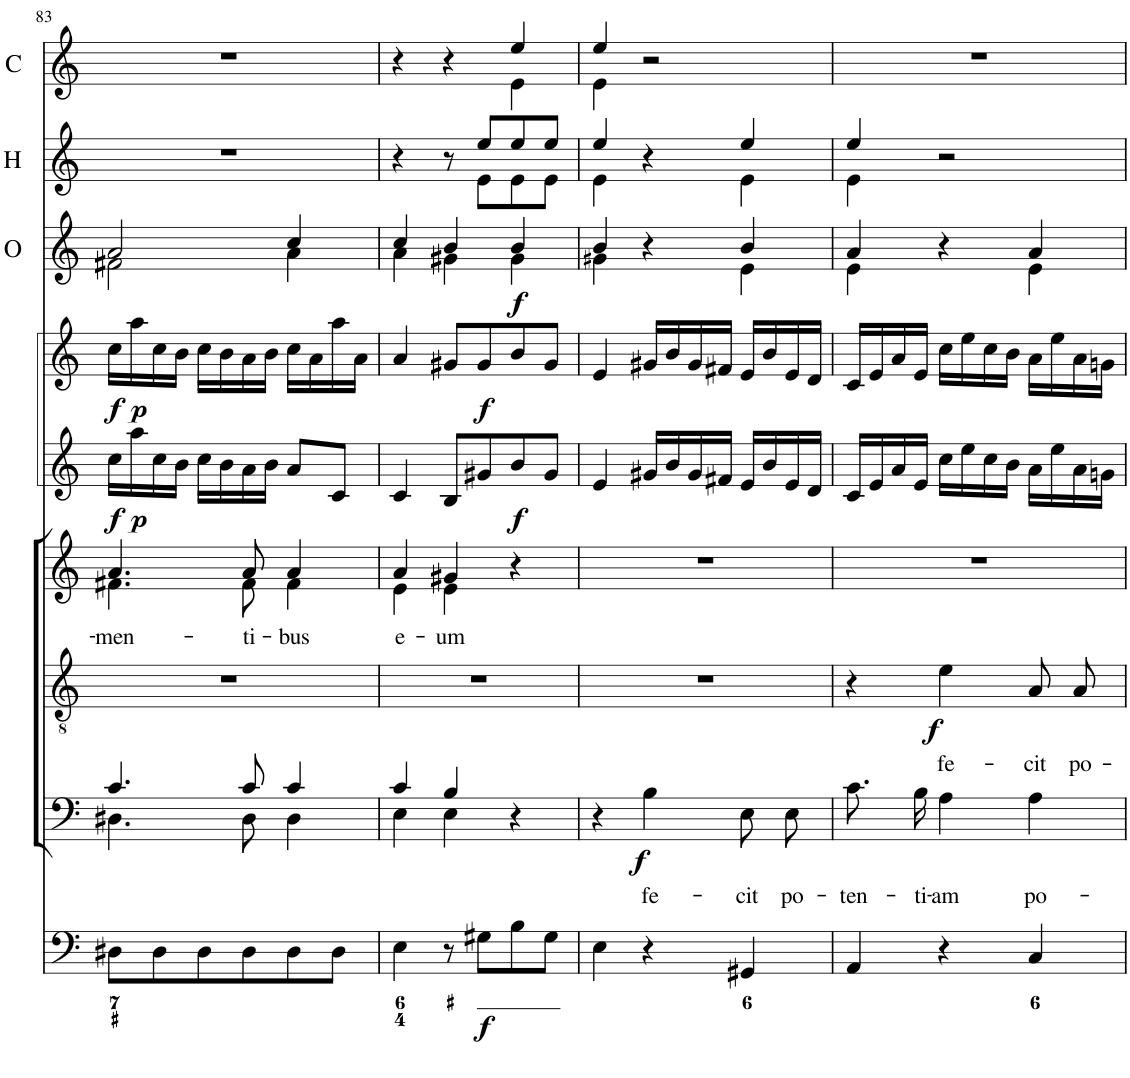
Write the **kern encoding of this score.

**kern	**dynam	**kern	**text	**dynam	**kern	**text	**dynam	**kern	**text	**kern	**dynam	**kern	**dynam	**kern	**dynam	**kern	**kern
*part9	*part9	*part8	*part8	*part8	*part7	*part7	*part7	*part6	*part6	*part5	*part5	*part4	*part4	*part3	*part3	*part2	*part1
*staff9	*staff9	*staff8	*staff8	*staff8	*staff7	*staff7	*staff7	*staff6	*staff6	*staff5	*staff5	*staff4	*staff4	*staff3	*staff3	*staff2	*staff1
*I"Organ	*	*I"Bass	*	*	*I"Tenor	*	*	*I"Soprano	*	*I"Violin	*	*I"Violin	*	*I"Oboi	*	*I"Corni	*I"Clarini
*	*	*	*	*	*	*	*	*	*	*I'Vln	*	*I'Vln	*	*I'O	*	*	*I'C
!!LO:PB:g=z
*clefF4	*	*clefF4	*	*	*clefGv2	*	*	*clefG2	*	*clefG2	*	*clefG2	*	*clefG2	*	*clefG2	*clefG2
*	*	*	*	*	*	*	*	*	*	*	*	*	*	*	*	*Trd7c12	*
*k[]	*	*k[]	*	*	*k[]	*	*	*k[]	*	*k[]	*	*k[]	*	*k[]	*	*k[]	*k[]
*M3/4	*	*M3/4	*	*	*M3/4	*	*	*M3/4	*	*M3/4	*	*M3/4	*	*M3/4	*	*M3/4	*M3/4
=83	=83	=83	=83	=83	=83	=83	=83	=83	=83	=83	=83	=83	=83	=83	=83	=83	=83
*	*	*^	*	*	*	*	*	*	*	*	*	*	*	*	*	*	*
!	!	!	!	!	!	!	!	!	!	!LO:LY:b	!	!LO:DY:b	!	!LO:DY:b	!	!	!	!
*	*	*	*	*	*	*	*	*	*^	*	*	*	*	*	*^	*	*	*
8D#X\L	.	4.c/	4.D#X\	.	.	2.r	.	.	4.a/	4.f#X\	-men-	16cc\LL	f	16cc\LL	f	2a/	2f#X\	.	2.r	2.r
!	!	!	!	!	!	!	!	!	!	!	!	!	!LO:DY:b	!	!LO:DY:b	!	!	!	!	!
.	.	.	.	.	.	.	.	.	.	.	.	16aa\	p	16aa\	p	.	.	.	.	.
8D#\	.	.	.	.	.	.	.	.	.	.	.	16cc\	.	16cc\	.	.	.	.	.	.
.	.	.	.	.	.	.	.	.	.	.	.	16b\JJ	.	16b\JJ	.	.	.	.	.	.
8D#\	.	.	.	.	.	.	.	.	.	.	.	16cc\LL	.	16cc\LL	.	.	.	.	.	.
.	.	.	.	.	.	.	.	.	.	.	.	16b\	.	16b\	.	.	.	.	.	.
!	!	!	!	!	!	!	!	!	!	!	!LO:LY:b	!	!	!	!	!	!	!	!	!
8D#\	.	8c/	8D#\	.	.	.	.	.	8a/	8f#\	-ti-	16a\	.	16a\	.	.	.	.	.	.
.	.	.	.	.	.	.	.	.	.	.	.	16b\JJ	.	16b\JJ	.	.	.	.	.	.
!	!	!	!	!	!	!	!	!	!	!	!LO:LY:b	!	!	!	!	!	!	!	!	!
8D#\	.	4c/	4D#\	.	.	.	.	.	4a/	4f#\	-bus	8a/L	.	16cc\LL	.	4cc/	4a\	.	.	.
.	.	.	.	.	.	.	.	.	.	.	.	.	.	16a\	.	.	.	.	.	.
8D#\J	.	.	.	.	.	.	.	.	.	.	.	8c/J	.	16aa\	.	.	.	.	.	.
.	.	.	.	.	.	.	.	.	.	.	.	.	.	16a\JJ	.	.	.	.	.	.
=84	=84	=84	=84	=84	=84	=84	=84	=84	=84	=84	=84	=84	=84	=84	=84	=84	=84	=84	=84	=84
!	!	!	!	!	!	!	!	!	!	!	!LO:LY:b	!	!	!	!	!	!	!	!	!
*	*	*	*	*	*	*	*	*	*	*	*	*	*	*	*	*	*	*	*^	*^
4E\	.	4c/	4E\	.	.	2.r	.	.	4a/	4e\	e-	4c/	.	4a/	.	4cc/	4a\	.	4r	4.ryy	4r	2ryy
!	!	!	!	!	!	!	!	!	!	!	!LO:LY:b	!	!	!	!	!	!	!	!	!	!	!
8r	.	4B/	4E\	.	.	.	.	.	4g#X/	4e\	-um	8B/L	.	8g#X/L	.	4b/	4g#X\	.	8r	.	4r	.
!	!LO:DY:b	!	!	!	!	!	!	!	!	!	!	!	!	!	!LO:DY:b	!	!	!	!	!	!	!
8G#X\L	f	.	.	.	.	.	.	.	.	.	.	8g#X/	.	8g#/	f	.	.	.	8ee/L	8e\L	.	.
!	!	!	!	!	!	!	!	!	!	!	!	!	!LO:DY:b	!	!	!	!	!LO:DY:b	!	!	!	!
8B\	.	4r	4ryy	.	.	.	.	.	4r	4ryy	.	8b/	f	8b/	.	4b/	4g#\	f	8ee/	8e\	4ee/	4e\
8G#\J	.	.	.	.	.	.	.	.	.	.	.	8g#/J	.	8g#/J	.	.	.	.	8ee/J	8e\J	.	.
*	*	*v	*v	*	*	*	*	*	*v	*v	*	*	*	*	*	*	*	*	*	*	*	*
=85	=85	=85	=85	=85	=85	=85	=85	=85	=85	=85	=85	=85	=85	=85	=85	=85	=85	=85	=85	=85
4E\	.	4r	.	.	2.r	.	.	2.r	.	4e/	.	4e/	.	4b/	4g#X\	.	4ee/	4e\	4ee/	4e\
!	!	!	!LO:LY:b	!LO:DY:b	!	!	!	!	!	!	!	!	!	!	!	!	!	!	!	!
4r	.	4B\	fe-	f	.	.	.	.	.	16g#X/LL	.	16g#X/LL	.	4r	4ryy	.	4r	4ryy	2r	2ryy
.	.	.	.	.	.	.	.	.	.	16b/	.	16b/	.	.	.	.	.	.	.	.
.	.	.	.	.	.	.	.	.	.	16g#/	.	16g#/	.	.	.	.	.	.	.	.
.	.	.	.	.	.	.	.	.	.	16f#X/JJ	.	16f#X/JJ	.	.	.	.	.	.	.	.
!	!	!	!LO:LY:b	!	!	!	!	!	!	!	!	!	!	!	!	!	!	!	!	!
4GG#X/	.	8E\L	-cit	.	.	.	.	.	.	16e/LL	.	16e/LL	.	4b/	4e\	.	4ee/	4e\	.	.
.	.	.	.	.	.	.	.	.	.	16b/	.	16b/	.	.	.	.	.	.	.	.
!	!	!	!LO:LY:b	!	!	!	!	!	!	!	!	!	!	!	!	!	!	!	!	!
.	.	8E\J	po-	.	.	.	.	.	.	16e/	.	16e/	.	.	.	.	.	.	.	.
.	.	.	.	.	.	.	.	.	.	16d/JJ	.	16d/JJ	.	.	.	.	.	.	.	.
*	*	*	*	*	*	*	*	*	*	*	*	*	*	*	*	*	*	*	*v	*v
=86	=86	=86	=86	=86	=86	=86	=86	=86	=86	=86	=86	=86	=86	=86	=86	=86	=86	=86	=86
!	!	!	!LO:LY:b	!	!	!	!	!	!	!	!	!	!	!	!	!	!	!	!
4AA/	.	8.c\L	-ten-	.	4r	.	.	2.r	.	16c/LL	.	16c/LL	.	4a/	4e\	.	4ee/	4e\	2.r
.	.	.	.	.	.	.	.	.	.	16e/	.	16e/	.	.	.	.	.	.	.
.	.	.	.	.	.	.	.	.	.	16a/	.	16a/	.	.	.	.	.	.	.
!	!	!	!LO:LY:b	!	!	!	!	!	!	!	!	!	!	!	!	!	!	!	!
.	.	16B\Jk	-ti-	.	.	.	.	.	.	16e/JJ	.	16e/JJ	.	.	.	.	.	.	.
!	!	!	!LO:LY:b	!	!	!LO:LY:b	!LO:DY:b	!	!	!	!	!	!	!	!	!	!	!	!
4r	.	4A\	-am	.	4e\	fe-	f	.	.	16cc\LL	.	16cc\LL	.	4r	4ryy	.	2r	2ryy	.
.	.	.	.	.	.	.	.	.	.	16ee\	.	16ee\	.	.	.	.	.	.	.
.	.	.	.	.	.	.	.	.	.	16cc\	.	16cc\	.	.	.	.	.	.	.
.	.	.	.	.	.	.	.	.	.	16b\JJ	.	16b\JJ	.	.	.	.	.	.	.
!	!	!	!LO:LY:b	!	!	!LO:LY:b	!	!	!	!	!	!	!	!	!	!	!	!	!
4C/	.	4A\	po-	.	8A/L	-cit	.	.	.	16a\LL	.	16a\LL	.	4a/	4e\	.	.	.	.
.	.	.	.	.	.	.	.	.	.	16ee\	.	16ee\	.	.	.	.	.	.	.
!	!	!	!	!	!	!LO:LY:b	!	!	!	!	!	!	!	!	!	!	!	!	!
.	.	.	.	.	8A/J	po-	.	.	.	16a\	.	16a\	.	.	.	.	.	.	.
.	.	.	.	.	.	.	.	.	.	16gn\JJ	.	16gn\JJ	.	.	.	.	.	.	.
*	*	*	*	*	*	*	*	*	*	*	*	*	*	*v	*v	*	*	*	*
*	*	*	*	*	*	*	*	*	*	*	*	*	*	*	*	*v	*v	*
=	=	=	=	=	=	=	=	=	=	=	=	=	=	=	=	=	=
*-	*-	*-	*-	*-	*-	*-	*-	*-	*-	*-	*-	*-	*-	*-	*-	*-	*-
